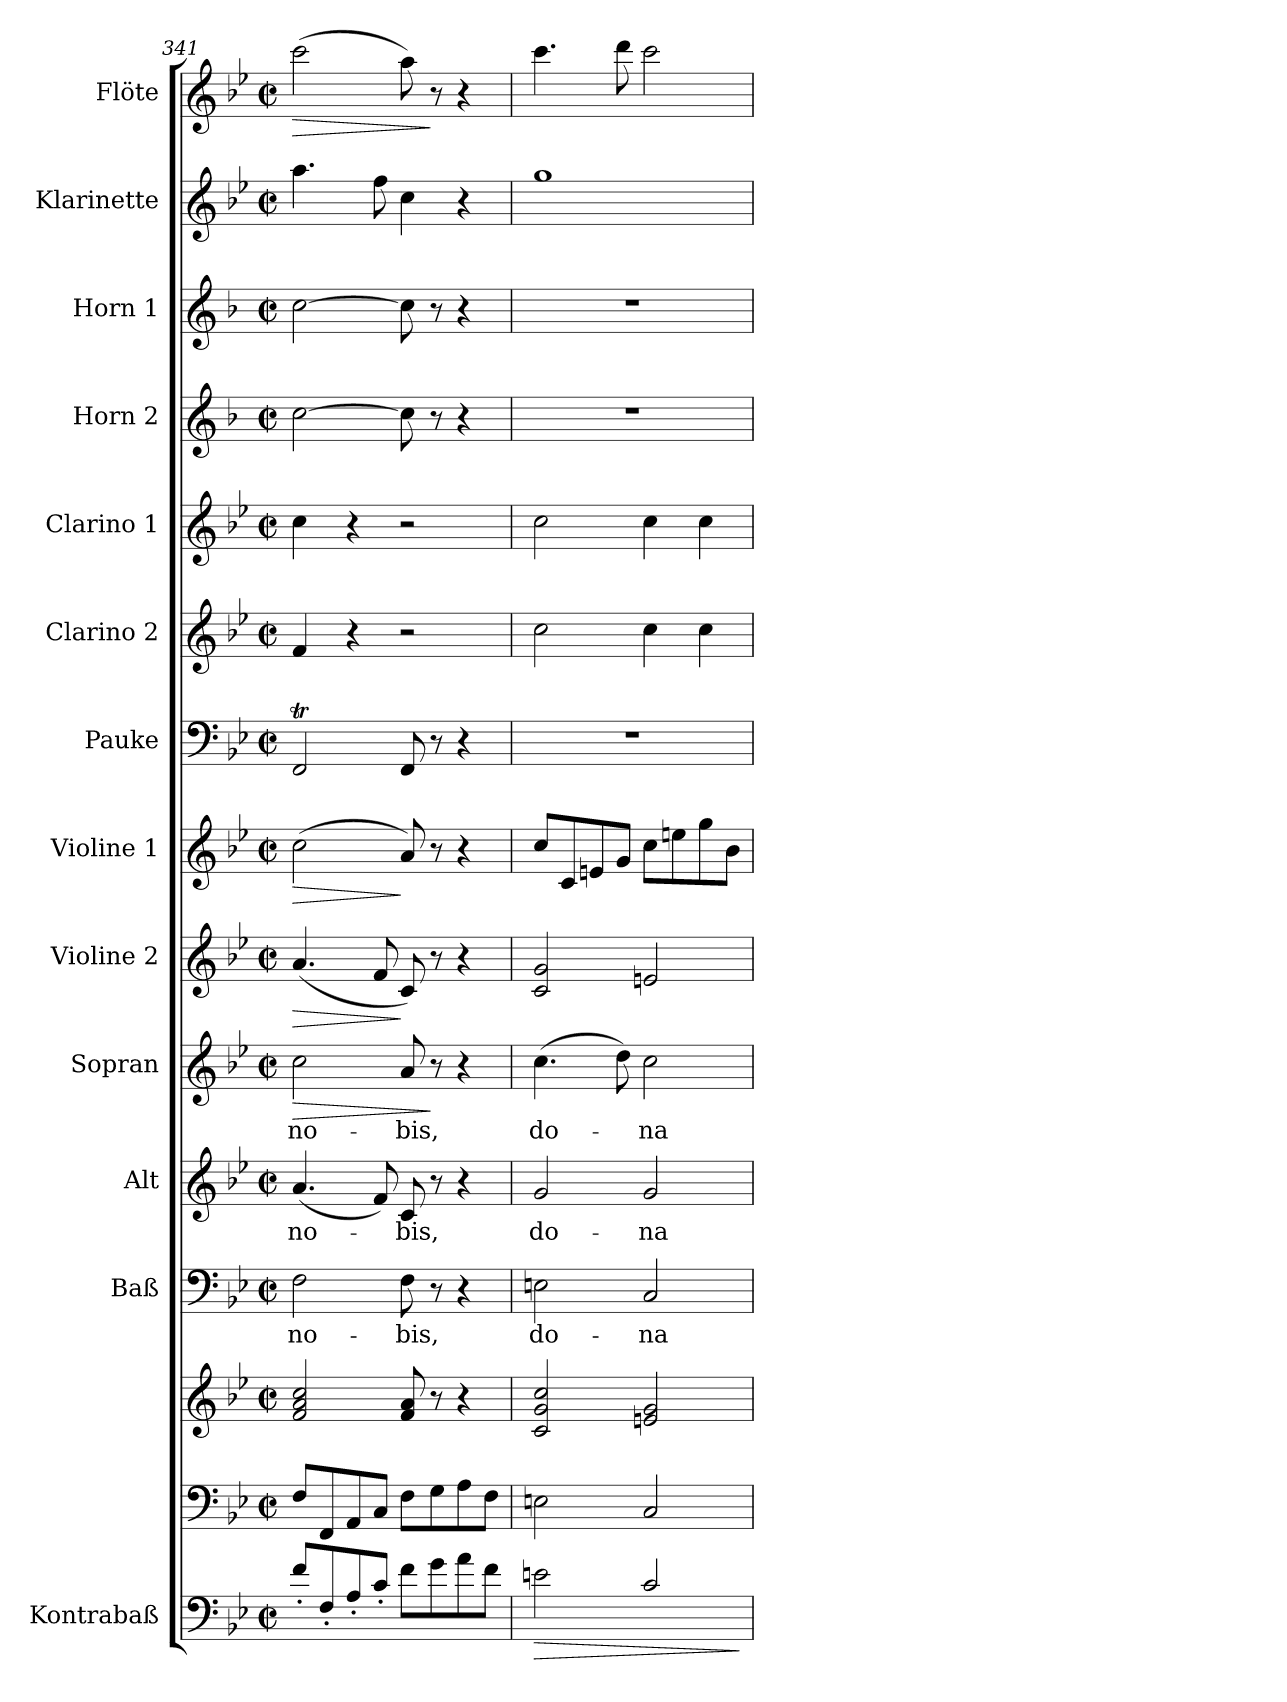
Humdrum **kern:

**kern	**dynam	**kern	**kern	**kern	**text	**kern	**text	**kern	**text	**dynam	**kern	**dynam	**kern	**dynam	**kern	**kern	**kern	**kern	**kern	**kern	**kern	**dynam
*part14	*part14	*part13	*part13	*part12	*part12	*part11	*part11	*part10	*part10	*part10	*part9	*part9	*part8	*part8	*part7	*part6	*part5	*part4	*part3	*part2	*part1	*part1
*staff15	*staff15	*staff14	*staff13	*staff12	*staff12	*staff11	*staff11	*staff10	*staff10	*staff10	*staff9	*staff9	*staff8	*staff8	*staff7	*staff6	*staff5	*staff4	*staff3	*staff2	*staff1	*staff1
*I"Kontrabaß	*	*	*	*I"Baß	*	*I"Alt	*	*I"Sopran	*	*	*I"Violine 2	*	*I"Violine 1	*	*I"Pauke	*I"Clarino 2	*I"Clarino 1	*I"Horn 2	*I"Horn 1	*I"Klarinette	*I"Flöte	*
*I'Kb	*	*	*	*I'Baß	*	*I'Alt	*	*I'Sop	*	*	*I'Vln. 2	*	*I'Vln. 1	*	*I'Pk.	*	*	*I'Hrn. 2	*I'Hrn. 1	*	*I'Fl.	*
*clefF4	*	*clefF4	*clefG2	*clefF4	*	*clefG2	*	*clefG2	*	*	*clefG2	*	*clefG2	*	*clefF4	*clefG2	*clefG2	*clefG2	*clefG2	*clefG2	*clefG2	*
*ITrd7c12	*	*	*	*	*	*	*	*	*	*	*	*	*	*	*	*ITrd7c12	*ITrd7c12	*ITrd4c7	*ITrd4c7	*	*	*
*k[b-e-]	*	*k[b-e-]	*k[b-e-]	*k[b-e-]	*	*k[b-e-]	*	*k[b-e-]	*	*	*k[b-e-]	*	*k[b-e-]	*	*k[b-e-]	*k[b-e-]	*k[b-e-]	*k[b-e-]	*k[b-e-]	*k[b-e-]	*k[b-e-]	*
*B-:	*	*B-:	*B-:	*B-:	*	*B-:	*	*B-:	*	*	*B-:	*	*B-:	*	*B-:	*B-:	*B-:	*B-:	*B-:	*B-:	*B-:	*
*M2/2	*	*M2/2	*M2/2	*M2/2	*	*M2/2	*	*M2/2	*	*	*M2/2	*	*M2/2	*	*M2/2	*M2/2	*M2/2	*M2/2	*M2/2	*M2/2	*M2/2	*
*met(c|)	*	*met(c|)	*met(c|)	*met(c|)	*	*met(c|)	*	*met(c|)	*	*	*met(c|)	*	*met(c|)	*	*met(c|)	*met(c|)	*met(c|)	*met(c|)	*met(c|)	*met(c|)	*met(c|)	*
=341	=341	=341	=341	=341	=341	=341	=341	=341	=341	=341	=341	=341	=341	=341	=341	=341	=341	=341	=341	=341	=341	=341
!	!	!	!	!	!LO:LY:b	!	!LO:LY:b	!	!LO:LY:b	!LO:HP:b	!	!LO:HP:b	!	!LO:HP:b	!	!	!	!	!	!	!	!LO:HP:b
8F'</L	.	8F/L	2f/ 2a/ 2cc/	2F\	no-	(<4.a/	no-	2cc\	no-	>	(<4.a/	>	(>2cc\	>	2FFT/	4F/	4c\	[2f\	[2f\	4.aa\	(>2ccc\	>
8FF'</	.	8FF/	.	.	.	.	.	.	.	.	.	.	.	.	.	.	.	.	.	.	.	.
8AA'</	.	8AA/	.	.	.	.	.	.	.	.	.	.	.	.	.	4r	4r	.	.	.	.	.
8C'</J	.	8C/J	.	.	.	8f/)	.	.	.	.	8f/	.	.	.	.	.	.	.	.	8ff\	.	.
!	!	!	!	!	!LO:LY:b	!	!LO:LY:b	!	!LO:LY:b	!	!	!	!	!	!	!	!	!	!	!	!	!
8F\L	.	8F\L	8f/ 8a/	8F\	-bis,	8c/	-bis,	8a/	-bis,	.	8c/)	]	8a/)	]	8FF/	2r	2r	8f\]	8f\]	4cc\	8aa\)	.
8G\	.	8G\	8r	8r	.	8r	.	8r	.	]	8r	.	8r	.	8r	.	.	8r	8r	.	8r	]
8A\	.	8A\	4r	4r	.	4r	.	4r	.	.	4r	.	4r	.	4r	.	.	4r	4r	4r	4r	.
8F\J	.	8F\J	.	.	.	.	.	.	.	.	.	.	.	.	.	.	.	.	.	.	.	.
=342	=342	=342	=342	=342	=342	=342	=342	=342	=342	=342	=342	=342	=342	=342	=342	=342	=342	=342	=342	=342	=342	=342
!	!LO:HP:b	!	!	!	!LO:LY:b	!	!LO:LY:b	!	!LO:LY:b	!	!	!	!	!	!	!	!	!	!	!	!	!
2En\	>	2En\	2c/ 2g/ 2cc/	2En\	do-	2g/	do-	(>4.cc\	do-	.	2c/ 2g/	.	8cc/L	.	1r	2c\	2c\	1r	1r	1gg	4.ccc\	.
.	.	.	.	.	.	.	.	.	.	.	.	.	8c/	.	.	.	.	.	.	.	.	.
.	.	.	.	.	.	.	.	.	.	.	.	.	8en/	.	.	.	.	.	.	.	.	.
.	.	.	.	.	.	.	.	8dd\)	.	.	.	.	8g/J	.	.	.	.	.	.	.	8ddd\	.
!	!	!	!	!	!LO:LY:b	!	!LO:LY:b	!	!LO:LY:b	!	!	!	!	!	!	!	!	!	!	!	!	!
2C/	.	2C/	2en/ 2g/	2C/	-na	2g/	-na	2cc\	-na	.	2en/	.	8cc\L	.	.	4c\	4c\	.	.	.	2ccc\	.
.	.	.	.	.	.	.	.	.	.	.	.	.	8een\	.	.	.	.	.	.	.	.	.
.	.	.	.	.	.	.	.	.	.	.	.	.	8gg\	.	.	4c\	4c\	.	.	.	.	.
.	.	.	.	.	.	.	.	.	.	.	.	.	8b-\J	.	.	.	.	.	.	.	.	.
.	]	.	.	.	.	.	.	.	.	.	.	.	.	.	.	.	.	.	.	.	.	.
=	=	=	=	=	=	=	=	=	=	=	=	=	=	=	=	=	=	=	=	=	=	=
*-	*-	*-	*-	*-	*-	*-	*-	*-	*-	*-	*-	*-	*-	*-	*-	*-	*-	*-	*-	*-	*-	*-
